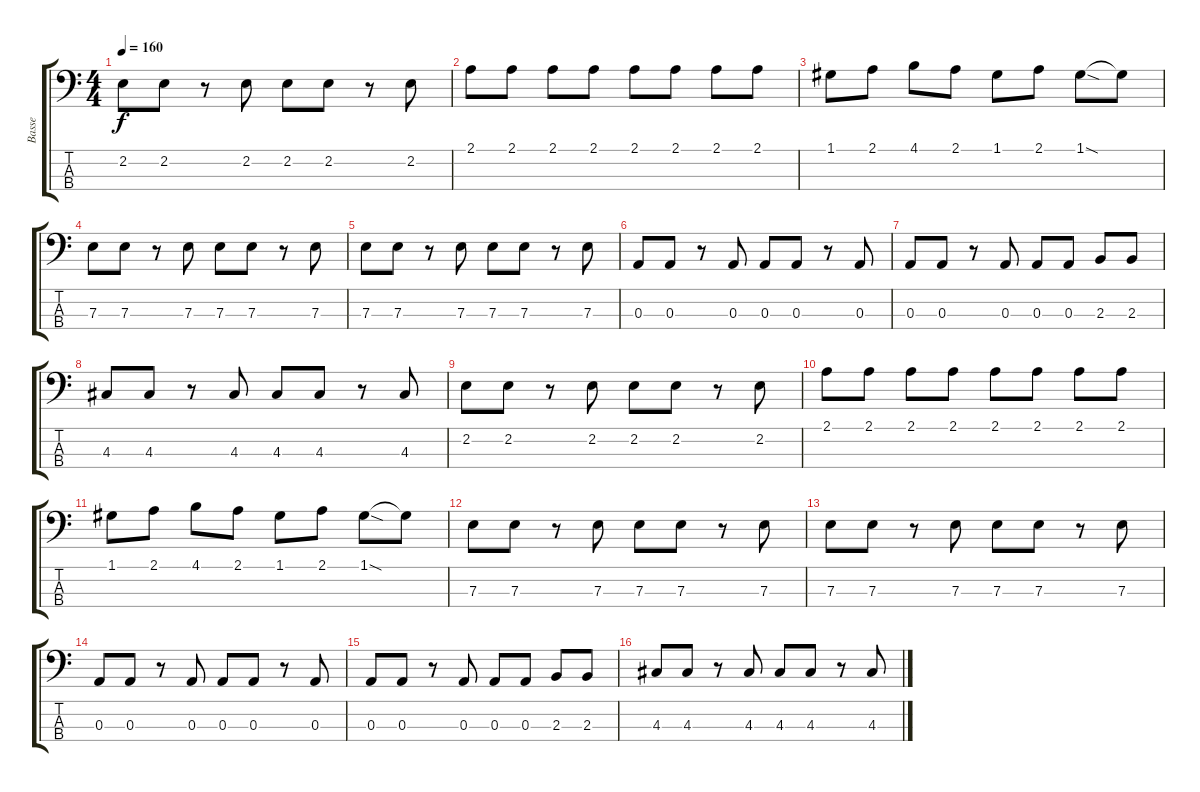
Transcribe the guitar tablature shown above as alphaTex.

\track ("Basse" "Basse") {instrument electricbassfinger}
\staff {score tabs}
\tuning (G2 D2 A1 E1) {hide}
\ts (4 4)
\tempo 160
\clef f4
\ks c
2.2.8{dy f} 2.2.8 r.8 2.2.8 2.2.8 2.2.8 r.8 2.2.8 |
2.1.8 2.1.8 2.1.8 2.1.8 2.1.8 2.1.8 2.1.8 2.1.8 |
1.1.8 2.1.8 4.1.8 2.1.8 1.1.8 2.1.8 1.1{sod}.8 1.1{t}.8 |
7.3.8 7.3.8 r.8 7.3.8 7.3.8 7.3.8 r.8 7.3.8 |
7.3.8 7.3.8 r.8 7.3.8 7.3.8 7.3.8 r.8 7.3.8 |
0.3.8 0.3.8 r.8 0.3.8 0.3.8 0.3.8 r.8 0.3.8 |
0.3.8 0.3.8 r.8 0.3.8 0.3.8 0.3.8 2.3.8 2.3.8 |
4.3.8 4.3.8 r.8 4.3.8 4.3.8 4.3.8 r.8 4.3.8 |
2.2.8 2.2.8 r.8 2.2.8 2.2.8 2.2.8 r.8 2.2.8 |
2.1.8 2.1.8 2.1.8 2.1.8 2.1.8 2.1.8 2.1.8 2.1.8 |
1.1.8 2.1.8 4.1.8 2.1.8 1.1.8 2.1.8 1.1{sod}.8 1.1{t}.8 |
7.3.8 7.3.8 r.8 7.3.8 7.3.8 7.3.8 r.8 7.3.8 |
7.3.8 7.3.8 r.8 7.3.8 7.3.8 7.3.8 r.8 7.3.8 |
0.3.8 0.3.8 r.8 0.3.8 0.3.8 0.3.8 r.8 0.3.8 |
0.3.8 0.3.8 r.8 0.3.8 0.3.8 0.3.8 2.3.8 2.3.8 |
4.3.8 4.3.8 r.8 4.3.8 4.3.8 4.3.8 r.8 4.3.8
